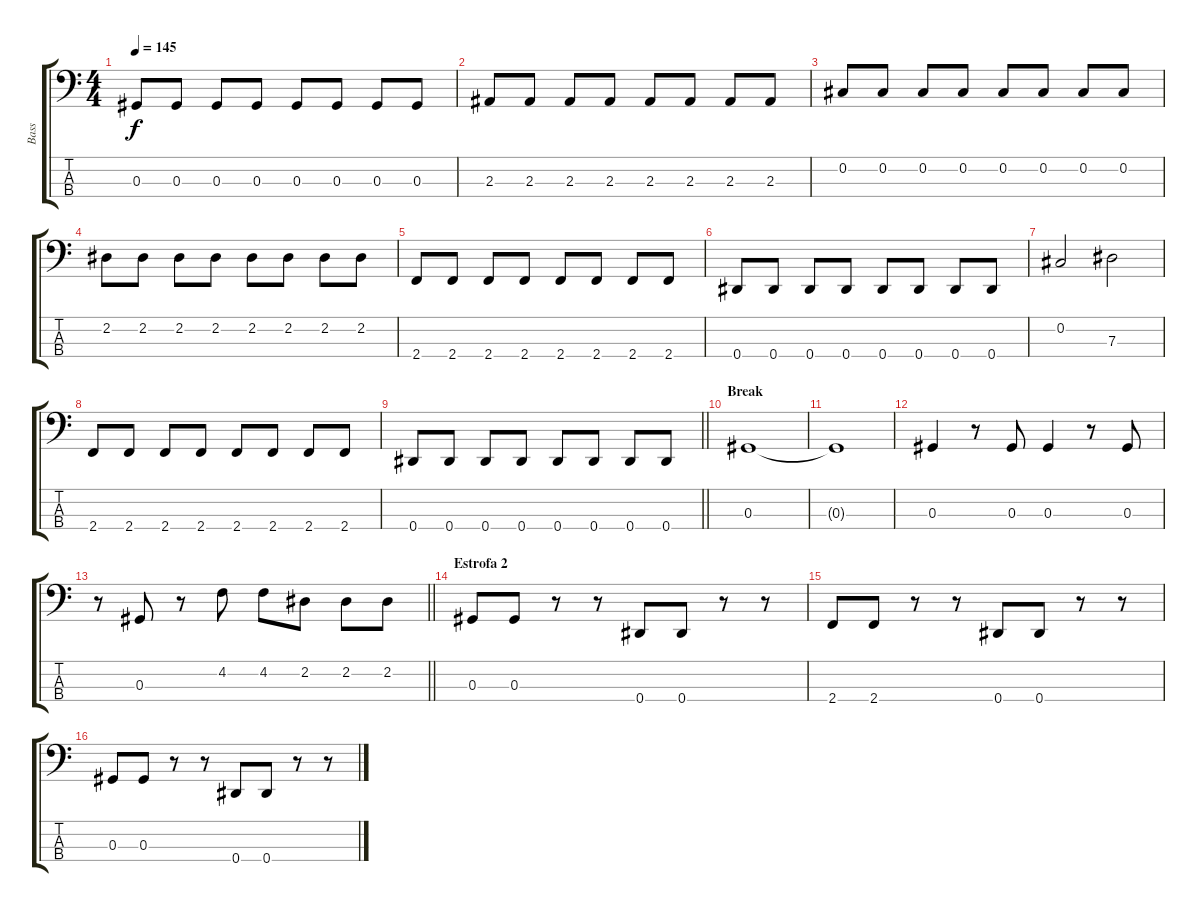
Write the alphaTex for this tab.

\track ("Bass" "Bass") {instrument electricbasspick}
\staff {score tabs}
\tuning (Gb2 Db2 Ab1 Eb1) {hide}
\ts (4 4)
\tempo 145
\clef f4
\ks c
0.3.8{dy f} 0.3.8 0.3.8 0.3.8 0.3.8 0.3.8 0.3.8 0.3.8 |
2.3.8 2.3.8 2.3.8 2.3.8 2.3.8 2.3.8 2.3.8 2.3.8 |
0.2.8 0.2.8 0.2.8 0.2.8 0.2.8 0.2.8 0.2.8 0.2.8 |
2.2.8 2.2.8 2.2.8 2.2.8 2.2.8 2.2.8 2.2.8 2.2.8 |
2.4.8 2.4.8 2.4.8 2.4.8 2.4.8 2.4.8 2.4.8 2.4.8 |
0.4.8 0.4.8 0.4.8 0.4.8 0.4.8 0.4.8 0.4.8 0.4.8 |
0.2.2 7.3.2 |
2.4.8 2.4.8 2.4.8 2.4.8 2.4.8 2.4.8 2.4.8 2.4.8 |
\barLineRight lightlight
0.4.8 0.4.8 0.4.8 0.4.8 0.4.8 0.4.8 0.4.8 0.4.8 |
\section ("" "Break")
0.3.1 |
0.3{t}.1 |
0.3.4 r.8 0.3.8 0.3.4 r.8 0.3.8 |
\barLineRight lightlight
r.8 0.3.8 r.8 4.2.8 4.2.8 2.2.8 2.2.8 2.2.8 |
\section ("" "Estrofa 2")
0.3.8 0.3.8 r.8 r.8 0.4.8 0.4.8 r.8 r.8 |
2.4.8 2.4.8 r.8 r.8 0.4.8 0.4.8 r.8 r.8 |
0.3.8 0.3.8 r.8 r.8 0.4.8 0.4.8 r.8 r.8
